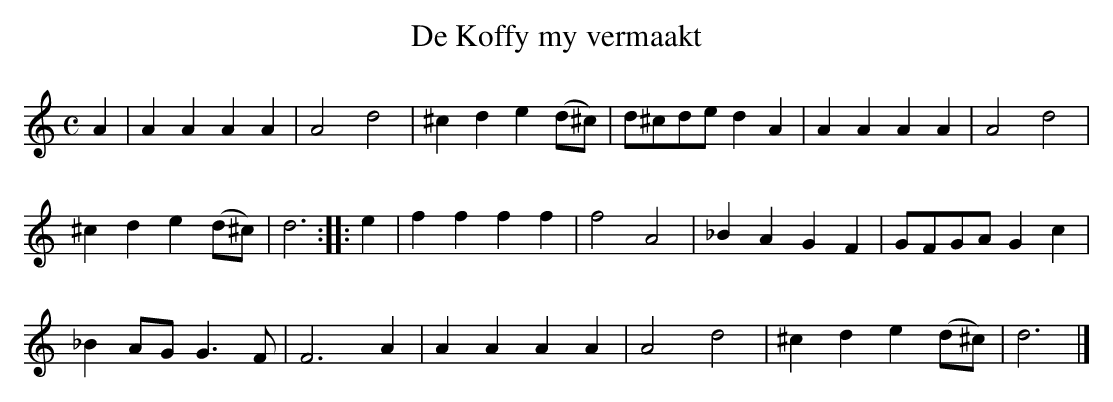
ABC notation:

X:1
T:De Koffy my vermaakt
M:C
K:Ddor
A2|A2A2A2A2|A4d4|^c2d2e2(d^c)|d^cded2A2|A2A2A2A2|A4d4|
^c2d2e2(d^c)|d6:||:e2|f2f2f2f2|f4A4|_B2A2G2F2|GFGAG2c2|
_B2AGG3F|F6A2|A2A2A2A2|A4d4|^c2d2e2(d^c)|d6|]
